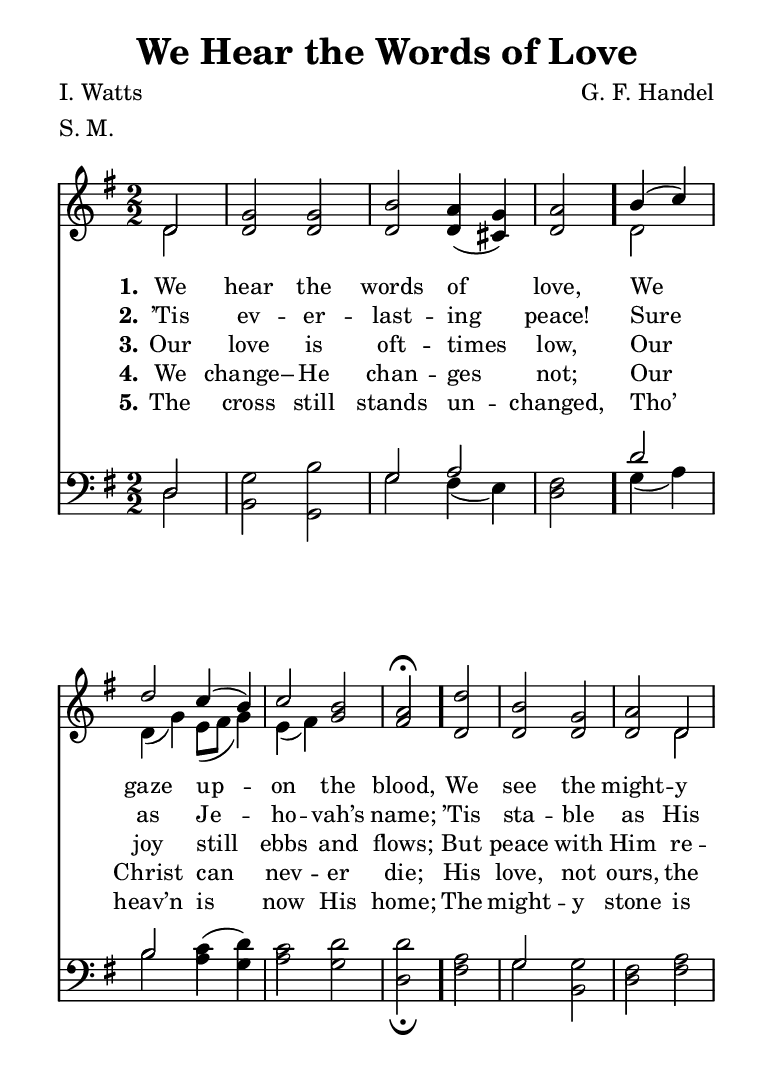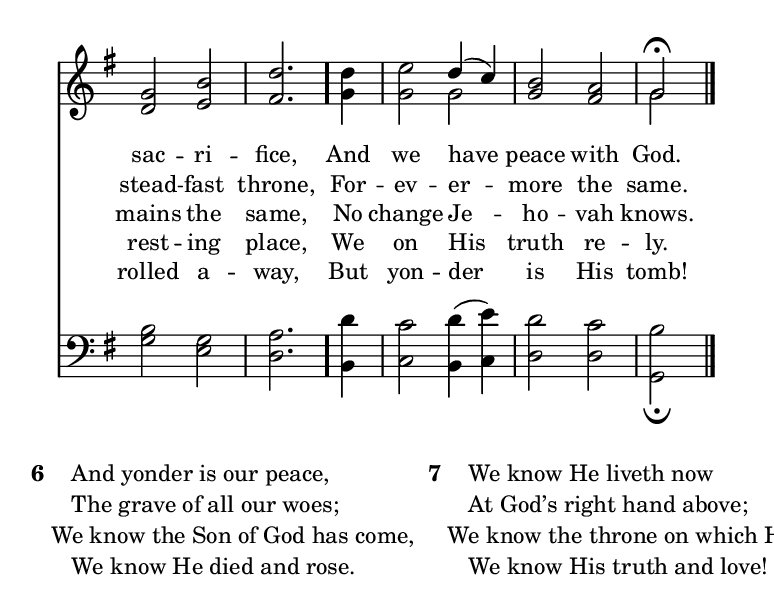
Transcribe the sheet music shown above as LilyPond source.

\include "common/global.ily"
\paper {
  \include "common/paper.ily"
  ragged-bottom = ##t
  system-system-spacing.padding = 8
}

\header{
  hymnnumber = "278"
  title = "We Hear the Words of Love"
  tunename = "St. Thomas"
  meter = "S. M."
  poet = "I. Watts"
  composer = "G. F. Handel"
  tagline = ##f
}

ta = { \tempo 2=80 }
tb = { \tempo 2=40 }

% music copied from EOG150 with minor variations

global = {
  \include "common/overrides.ily"
  \override Staff.TimeSignature.style = #'numbered
  \time 2/2
  \override Score.MetronomeMark.transparent = ##t % hide all fermata changes too
  \ta
  \key g \major
  \partial 2
  \autoBeamOff
}

notesSoprano = {
\global
\relative c' {

  d2 | g g b a4( g) | a2
  b4( c) | d2 c4( b) c2 b | \tb a2\fermata \ta \eogbreak
  d2 | b g a d, | g b d2.
  d4 | e2 d4( c) b2 a | \tb g2\fermata \ta

  \bar "|."

}
}

notesAlto = {
\global
\relative e' {

  d2 | d d d d4( cis) | d2
  d2 | d4( g) e8([ fis] g4) | e( fis) g2 | fis2
  d2 | d d d d | d e fis2.
  g4 | g2 g g fis | g2

}
}

notesTenor = {
\global
\relative a, {

  d2 | g b g a | fis2
  d'2 | b c4( d) c2 d | d2
  a2 | g g fis a | b g a2.
  d4 | c2 d4( e) d2 c | b2

}
}

notesBass = {
\global
\relative f {

  d2 | b g g' fis4( e) | d2
  g4( a) | b2 a4( g) a2 g | d2_\fermata
  fis2 | g b, d fis | g e d2.
  b4 | c2 b4( c) d2 d | g,2_\fermata

}
}

wordsA = \lyricmode {
\set stanza = "1."

We hear the words of love, \bar "."
We gaze up -- on the blood, \bar "."
We see the might -- y sac -- ri -- fice, \bar "."
And we have peace with God. \bar "."

}

wordsB = \lyricmode {
\set stanza = "2."

’Tis ev -- er -- last -- ing peace!
Sure as Je -- ho -- vah’s name;
’Tis sta -- ble as His stead -- fast throne,
For -- ev -- er -- more the same.

}

wordsC = \lyricmode {
\set stanza = "3."

Our love is oft -- times low,
Our joy still ebbs and flows;
But peace with Him re -- mains the same,
No change Je -- ho -- vah knows.

}

wordsD = \lyricmode {
\set stanza = "4."

We change– He chan -- ges not;
Our Christ can nev -- er die;
His love, not ours, the rest -- ing place,
We on His truth re -- ly.

}

wordsE = \lyricmode {
\set stanza = "5."

The cross still stands un -- changed,
Tho’ heav’n is now His home;
The might -- y stone is rolled a -- way,
But yon -- der is His tomb!

}

wordsF = \markuplist {

\line { { \hspace #2 } And yonder is our peace, }
\line { { \hspace #2 } The grave of all our woes; }
\line { We know the Son of God has come, }
\line { { \hspace #2 } We know He died and rose. }

}

wordsG = \markuplist {

\line { { \hspace #2 } We know He liveth now }
\line { { \hspace #2 } At God’s right hand above; }
\line { We know the throne on which He sits }
\line { { \hspace #2 } We know His truth and love! }

}

\score {
  \context ChoirStaff <<
    \context Staff = upper <<
      \set Staff.autoBeaming = ##f
      \set ChoirStaff.systemStartDelimiter = #'SystemStartBar
      \set ChoirStaff.printPartCombineTexts = ##f
      \partcombine #'(2 . 9) \notesSoprano \notesAlto
      \context NullVoice = sopranos { \voiceOne << \notesSoprano >> }
      \context NullVoice = altos { \voiceTwo << \notesAlto >> }
      \context Lyrics = one   \lyricsto sopranos \wordsA
      \context Lyrics = two   \lyricsto sopranos \wordsB
      \context Lyrics = three \lyricsto sopranos \wordsC
      \context Lyrics = four  \lyricsto sopranos \wordsD
      \context Lyrics = five  \lyricsto sopranos \wordsE
    >>
    \context Staff = men <<
      \set Staff.autoBeaming = ##f
      \clef bass
      \set ChoirStaff.printPartCombineTexts = ##f
      \partcombine #'(2 . 9) \notesTenor \notesBass
      \context NullVoice = tenors { \voiceOne << \notesTenor >> }
      \context NullVoice = basses { \voiceTwo << \notesBass >> }
    >>
  >>
  \layout {
    \include "common/layout.ily"
  }
  \midi{
    \include "common/midi.ily"
  }
}

\noPageBreak

\markup { \fill-line {
  \hspace #0.1
  \line{ \bold 6 \column { \wordsF } }
  \hspace #0.1
  \line{ \bold 7 \column { \wordsG } }
  \hspace #0.1
} }

\version "2.19.49"  % necessary for upgrading to future LilyPond versions.

% vi:set et ts=2 sw=2 ai nocindent syntax=lilypond:
